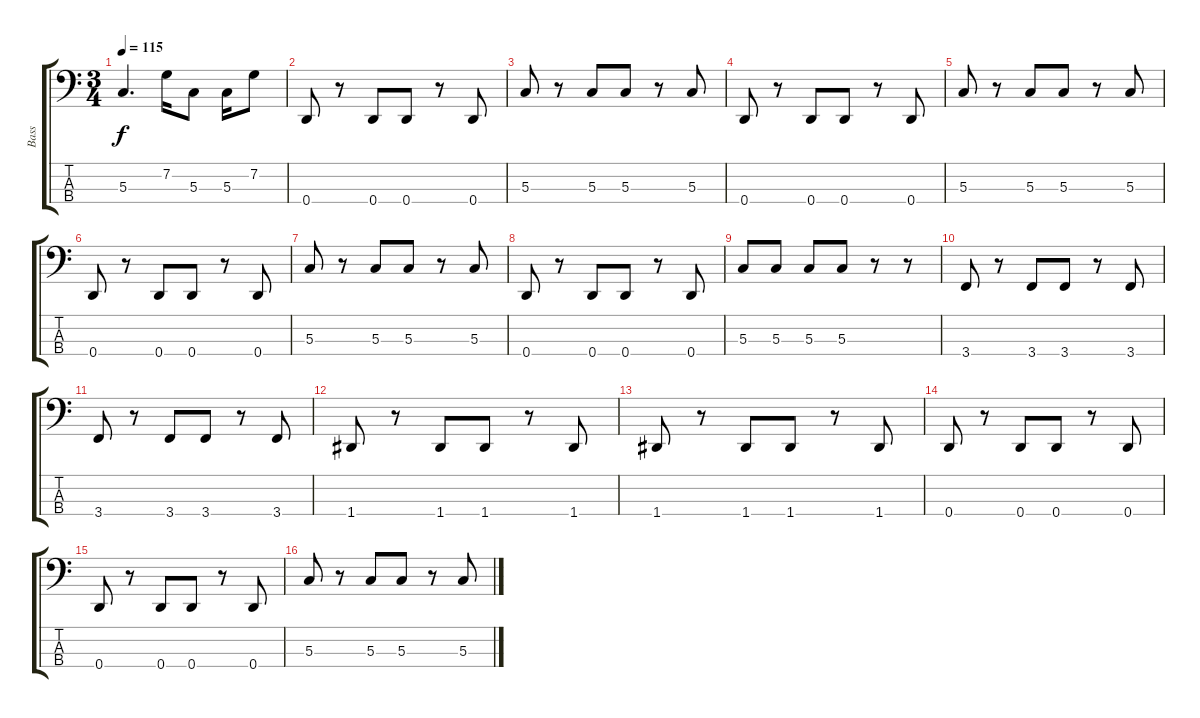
\track ("Bass" "Bass") {instrument electricbassfinger}
\staff {score tabs}
\tuning (F2 C2 G1 D1) {hide}
\ts (3 4)
\tempo 115
\clef f4
\ks c
5.3.4{d dy f} 7.2.16 5.3.8 5.3.16 7.2.8 |
0.4.8 r.8 0.4.8 0.4.8 r.8 0.4.8 |
5.3.8 r.8 5.3.8 5.3.8 r.8 5.3.8 |
0.4.8 r.8 0.4.8 0.4.8 r.8 0.4.8 |
5.3.8 r.8 5.3.8 5.3.8 r.8 5.3.8 |
0.4.8 r.8 0.4.8 0.4.8 r.8 0.4.8 |
5.3.8 r.8 5.3.8 5.3.8 r.8 5.3.8 |
0.4.8 r.8 0.4.8 0.4.8 r.8 0.4.8 |
5.3.8 5.3.8 5.3.8 5.3.8 r.8 r.8 |
3.4.8 r.8 3.4.8 3.4.8 r.8 3.4.8 |
3.4.8 r.8 3.4.8 3.4.8 r.8 3.4.8 |
1.4.8 r.8 1.4.8 1.4.8 r.8 1.4.8 |
1.4.8 r.8 1.4.8 1.4.8 r.8 1.4.8 |
0.4.8 r.8 0.4.8 0.4.8 r.8 0.4.8 |
0.4.8 r.8 0.4.8 0.4.8 r.8 0.4.8 |
5.3.8 r.8 5.3.8 5.3.8 r.8 5.3.8
